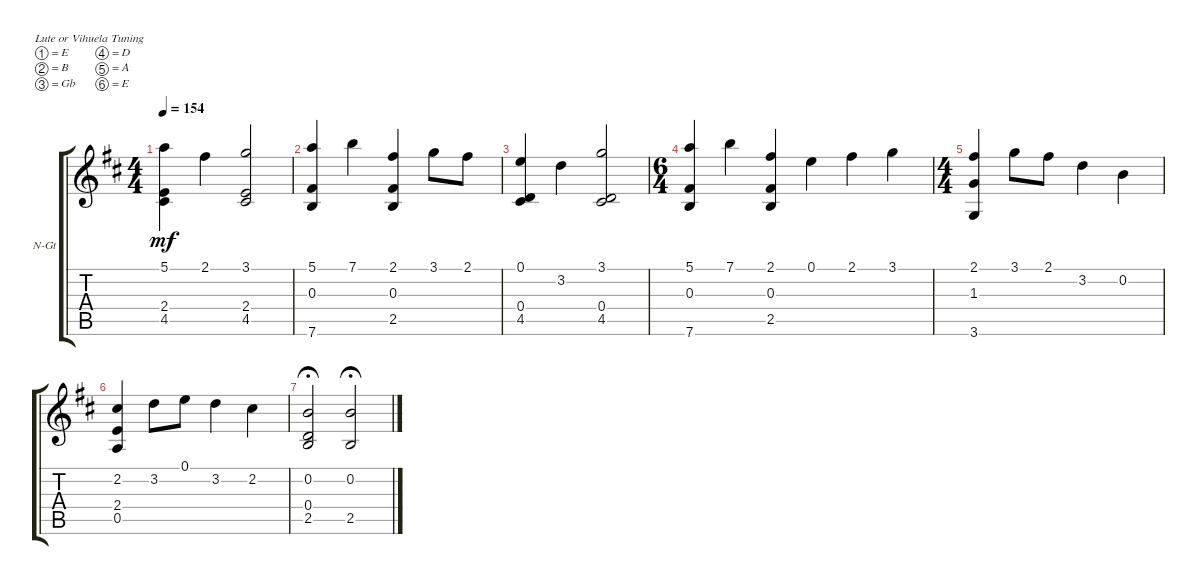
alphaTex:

\defaultSystemsLayout 4
\bracketExtendMode groupsimilarinstruments
\firstSystemTrackNameOrientation horizontal
\otherSystemsTrackNameOrientation horizontal
\track ("Nylon Guitar" "N-Gt") {instrument acousticguitarnylon}
\staff {score tabs}
\tuning (E4 B3 Gb3 D3 A2 E2)
\ts (4 4)
\tempo 154
\clef g2
\ks d
(5.1 2.4 4.5).4{dy mf} 2.1.4 (3.1 2.4 4.5).2 |
(5.1 0.3 7.6).4 7.1.4 (2.1 0.3 2.5).4 3.1.8 2.1.8 |
(0.1 0.4 4.5).4 3.2.4 (3.1 0.4 4.5).2 |
\ts (6 4)
(7.6 0.3 5.1).4 7.1.4 (2.1 0.3 2.5).4 0.1.4 2.1.4 3.1.4 |
\ts (4 4)
(2.1 1.3 3.6).4 3.1.8 2.1.8 3.2.4 0.2.4 |
(2.2 2.4 0.5).4 3.2.8 0.1.8 3.2.4 2.2.4 |
(0.2 0.4 2.5).2{fermata (medium 0.5)} (2.5 0.2).2{fermata (medium 0.5)}
